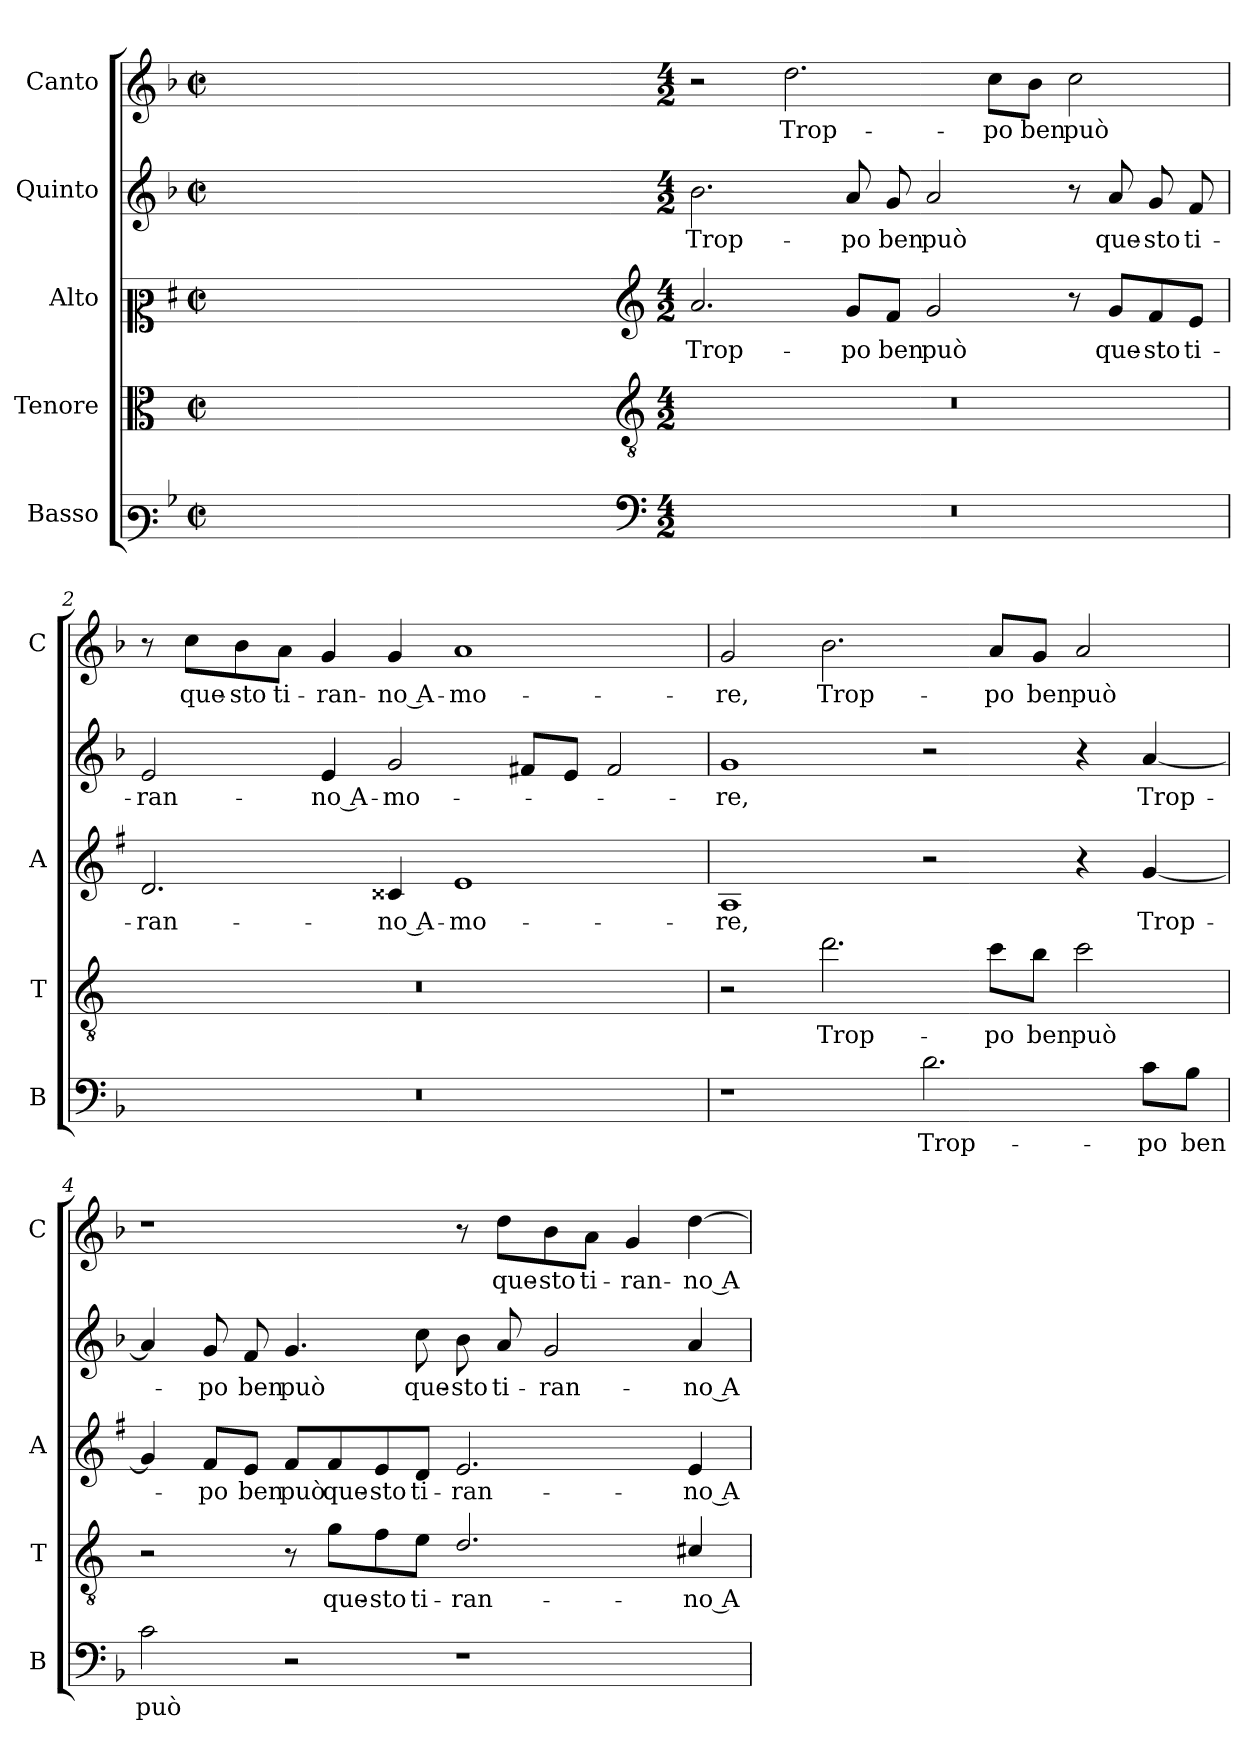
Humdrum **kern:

**kern	**text	**kern	**text	**kern	**text	**kern	**text	**kern	**text
*part5	*part5	*part4	*part4	*part3	*part3	*part2	*part2	*part1	*part1
*staff5	*staff5	*staff4	*staff4	*staff3	*staff3	*staff2	*staff2	*staff1	*staff1
*I"Basso	*	*I"Tenore	*	*I"Alto	*	*I"Quinto	*	*I"Canto	*
*I'B	*	*I'T	*	*I'A	*	*	*	*I'C	*
*clefF3	*	*clefC3	*	*clefC2	*	*clefG2	*	*clefG2	*
*	*	*ITrd4c7	*	*ITrd1c2	*	*	*	*	*
*k[b-]	*	*k[b-]	*	*k[b-]	*	*k[b-]	*	*k[b-]	*
*F:	*	*F:	*	*F:	*	*F:	*	*F:	*
*M2/2	*	*M2/2	*	*M2/2	*	*M2/2	*	*M2/2	*
*met(c|)	*	*met(c|)	*	*met(c|)	*	*met(c|)	*	*met(c|)	*
=	=	=	=	=	=	=	=	=	=
1ryy	.	1ryy	.	1ryy	.	1ryy	.	1ryy	.
=1X-	=1X-	=1X-	=1X-	=1X-	=1X-	=1X-	=1X-	=1X-	=1X-
4ryy	.	4ryy	.	4ryy	.	4ryy	.	4ryy	.
4ryy	.	4ryy	.	4ryy	.	4ryy	.	4ryy	.
4ryy	.	4ryy	.	4ryy	.	4ryy	.	4ryy	.
4ryy	.	4ryy	.	4ryy	.	4ryy	.	4ryy	.
=1-	=1-	=1-	=1-	=1-	=1-	=1-	=1-	=1-	=1-
*clefF4	*	*clefGv2	*	*clefG2	*	*	*	*	*
*M4/2	*	*M4/2	*	*M4/2	*	*M4/2	*	*M4/2	*
!	!	!	!	!	!LO:LY:b	!	!LO:LY:b	!	!
0r	.	0r	.	2.g/	Trop-	2.b-\	Trop-	2r	.
!	!	!	!	!	!	!	!	!	!LO:LY:b
.	.	.	.	.	.	.	.	2.dd\	Trop-
!	!	!	!	!	!LO:LY:b	!	!LO:LY:b	!	!
.	.	.	.	8f/L	-po	8a/	-po	.	.
!	!	!	!	!	!LO:LY:b	!	!LO:LY:b	!	!
.	.	.	.	8e/J	ben	8g/	ben	.	.
!	!	!	!	!	!LO:LY:b	!	!LO:LY:b	!	!
.	.	.	.	2f/	può	2a/	può	.	.
!	!	!	!	!	!	!	!	!	!LO:LY:b
.	.	.	.	.	.	.	.	8cc\L	-po
!	!	!	!	!	!	!	!	!	!LO:LY:b
.	.	.	.	.	.	.	.	8b-\J	ben
!	!	!	!	!	!	!	!	!	!LO:LY:b
.	.	.	.	8r	.	8r	.	2cc\	può
!	!	!	!	!	!LO:LY:b	!	!LO:LY:b	!	!
.	.	.	.	8f/L	que-	8a/	que-	.	.
!	!	!	!	!	!LO:LY:b	!	!LO:LY:b	!	!
.	.	.	.	8e/	-sto	8g/	-sto	.	.
!	!	!	!	!	!LO:LY:b	!	!LO:LY:b	!	!
.	.	.	.	8d/J	ti-	8f/	ti-	.	.
=2	=2	=2	=2	=2	=2	=2	=2	=2	=2
!	!	!	!	!	!LO:LY:b	!	!LO:LY:b	!	!
0r	.	0r	.	2.c/	-ran-	2e/	-ran-	8r	.
!	!	!	!	!	!	!	!	!	!LO:LY:b
.	.	.	.	.	.	.	.	8cc\L	que-
!	!	!	!	!	!	!	!	!	!LO:LY:b
.	.	.	.	.	.	.	.	8b-\	-sto
!	!	!	!	!	!	!	!	!	!LO:LY:b
.	.	.	.	.	.	.	.	8a\J	ti-
!	!	!	!	!	!	!	!LO:LY:b	!	!LO:LY:b
.	.	.	.	.	.	4e/	-no A-	4g/	-ran-
!	!	!	!	!	!LO:LY:b	!	!LO:LY:b	!	!LO:LY:b
.	.	.	.	4B#X/	-no A-	2g/	-mo-	4g/	-no A-
!	!	!	!	!	!LO:LY:b	!	!	!	!LO:LY:b
.	.	.	.	1d	-mo-	.	.	1a	-mo-
.	.	.	.	.	.	8f#X/L	.	.	.
.	.	.	.	.	.	8e/J	.	.	.
.	.	.	.	.	.	2f#/	.	.	.
!!LO:LB:g=z
=3	=3	=3	=3	=3	=3	=3	=3	=3	=3
!	!	!	!	!	!LO:LY:b	!	!LO:LY:b	!	!LO:LY:b
1r	.	2r	.	1G	-re,	1g	-re,	2g/	-re,
!	!	!	!LO:LY:b	!	!	!	!	!	!LO:LY:b
.	.	2.g\	Trop-	.	.	.	.	2.b-\	Trop-
!	!LO:LY:b	!	!	!	!	!	!	!	!
2.d\	Trop-	.	.	2r	.	2r	.	.	.
!	!	!	!LO:LY:b	!	!	!	!	!	!LO:LY:b
.	.	8f\L	-po	.	.	.	.	8a/L	-po
!	!	!	!LO:LY:b	!	!	!	!	!	!LO:LY:b
.	.	8e\J	ben	.	.	.	.	8g/J	ben
!	!	!	!LO:LY:b	!	!	!	!	!	!LO:LY:b
.	.	2f\	può	4r	.	4r	.	2a/	può
!	!LO:LY:b	!	!	!	!LO:LY:b	!	!LO:LY:b	!	!
8c\L	-po	.	.	[4f/	Trop-	[4a/	Trop-	.	.
!	!LO:LY:b	!	!	!	!	!	!	!	!
8B-\J	ben	.	.	.	.	.	.	.	.
=4	=4	=4	=4	=4	=4	=4	=4	=4	=4
!	!LO:LY:b	!	!	!	!	!	!	!	!
2c\	può	2r	.	4f/]	.	4a/]	.	1r	.
!	!	!	!	!	!LO:LY:b	!	!LO:LY:b	!	!
.	.	.	.	8e/L	-po	8g/	-po	.	.
!	!	!	!	!	!LO:LY:b	!	!LO:LY:b	!	!
.	.	.	.	8d/J	ben	8f/	ben	.	.
!	!	!	!	!	!LO:LY:b	!	!LO:LY:b	!	!
2r	.	8r	.	8e/L	può	4.g/	può	.	.
!	!	!	!LO:LY:b	!	!LO:LY:b	!	!	!	!
.	.	8c\L	que-	8e/	que-	.	.	.	.
!	!	!	!LO:LY:b	!	!LO:LY:b	!	!	!	!
.	.	8B-\	-sto	8d/	-sto	.	.	.	.
!	!	!	!LO:LY:b	!	!LO:LY:b	!	!LO:LY:b	!	!
.	.	8A\J	ti-	8c/J	ti-	8cc\	que-	.	.
!	!	!	!LO:LY:b	!	!LO:LY:b	!	!LO:LY:b	!	!
1r	.	2.G/	-ran-	2.d/	-ran-	8b-\	-sto	8r	.
!	!	!	!	!	!	!	!LO:LY:b	!	!LO:LY:b
.	.	.	.	.	.	8a/	ti-	8dd\L	que-
!	!	!	!	!	!	!	!LO:LY:b	!	!LO:LY:b
.	.	.	.	.	.	2g/	-ran-	8b-\	-sto
!	!	!	!	!	!	!	!	!	!LO:LY:b
.	.	.	.	.	.	.	.	8a\J	ti-
!	!	!	!	!	!	!	!	!	!LO:LY:b
.	.	.	.	.	.	.	.	4g/	-ran-
!	!	!	!LO:LY:b	!	!LO:LY:b	!	!LO:LY:b	!	!LO:LY:b
.	.	4F#X/	-no A-	4d/	-no A-	4a/	-no A-	[4dd\	-no A-
=	=	=	=	=	=	=	=	=	=
*-	*-	*-	*-	*-	*-	*-	*-	*-	*-
